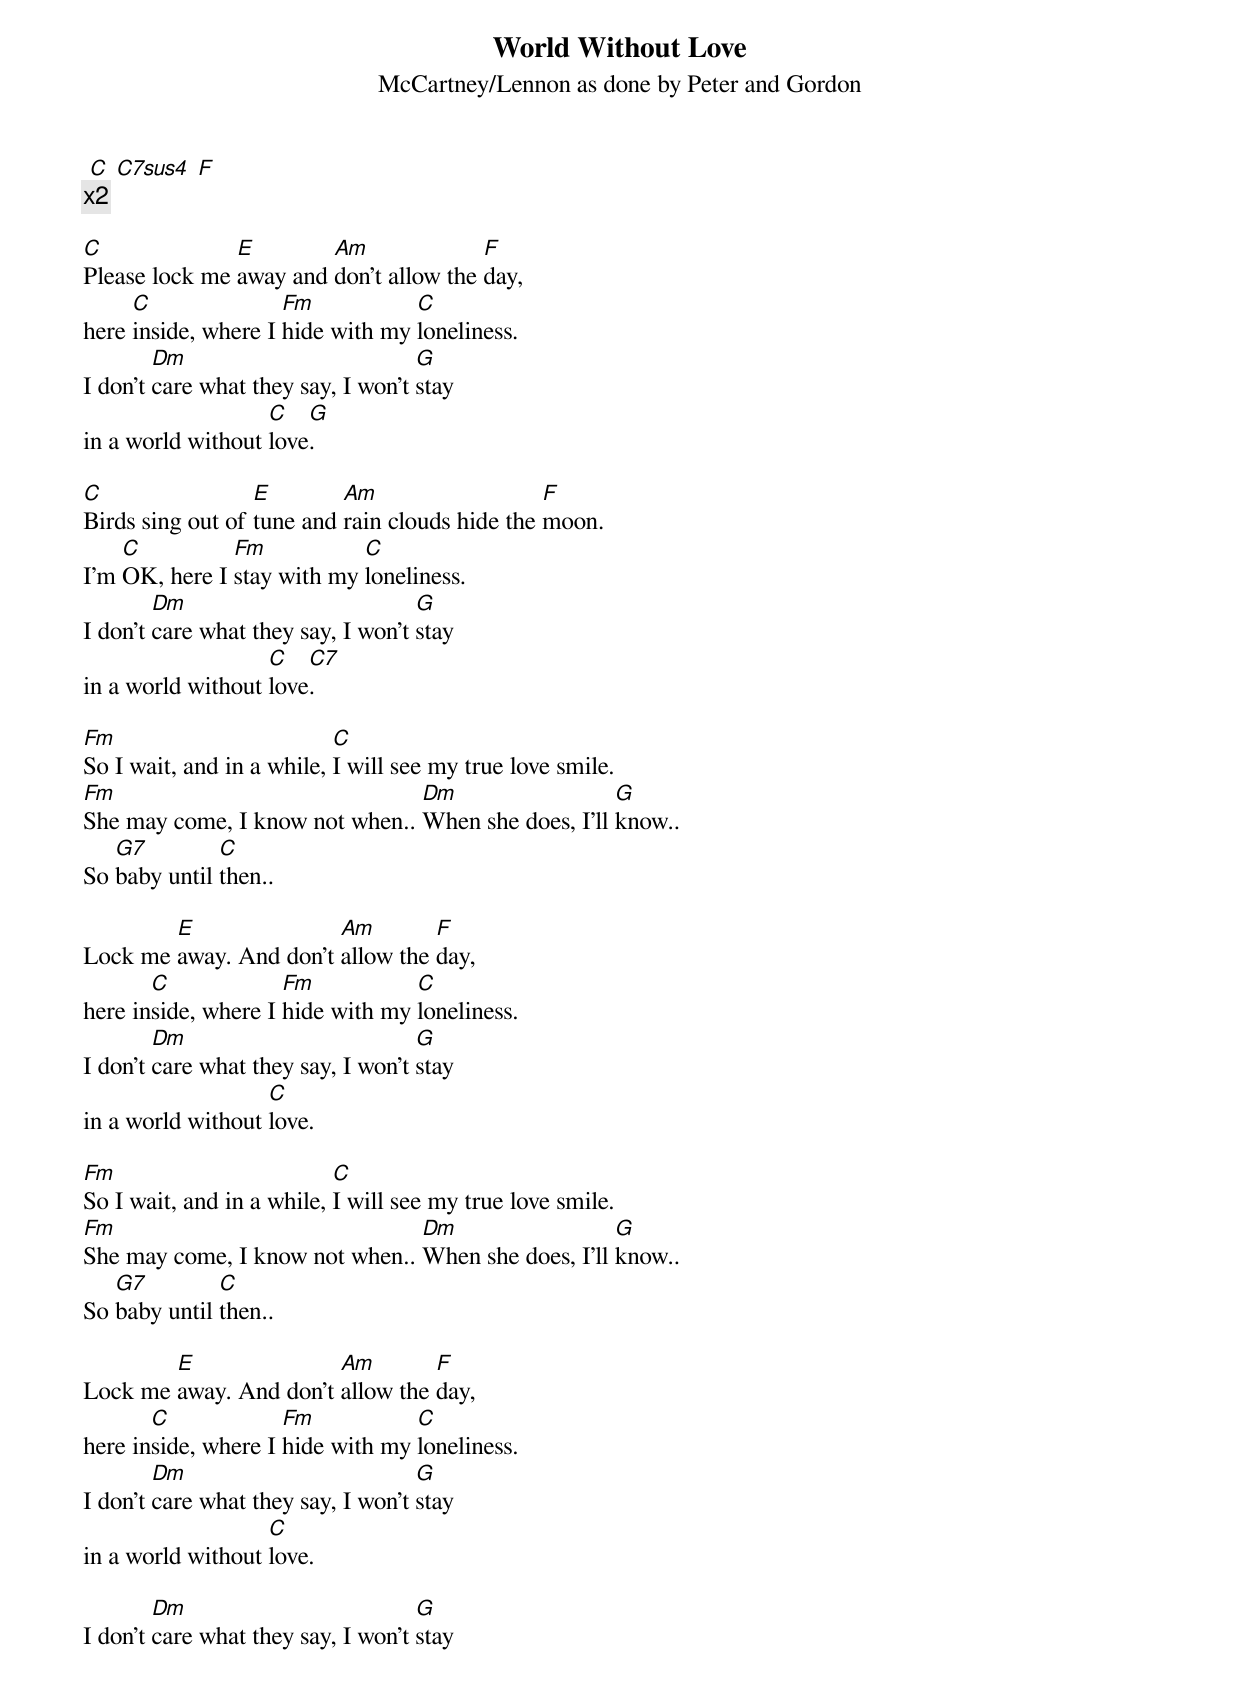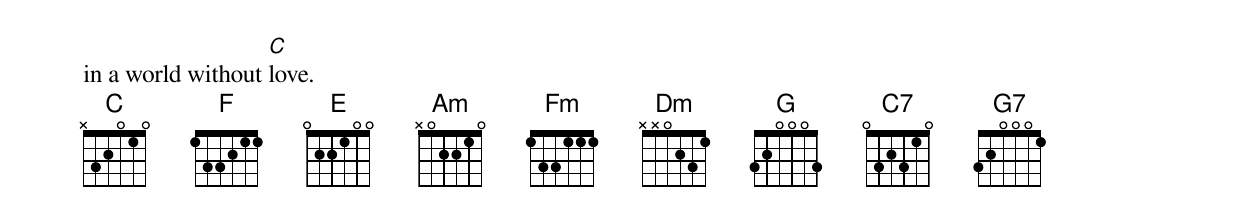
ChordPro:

{title: World Without Love}
{subtitle: McCartney/Lennon as done by Peter and Gordon}

 [C] [C7sus4] [F]
{c:x2}

[C]Please lock me [E]away and [Am]don't allow the [F]day,
here [C]inside, where I [Fm]hide with my [C]loneliness.
I don't [Dm]care what they say, I won't [G]stay
in a world without [C]love[G].

[C]Birds sing out of [E]tune and [Am]rain clouds hide the [F]moon.
I'm [C]OK, here I [Fm]stay with my [C]loneliness.
I don't [Dm]care what they say, I won't [G]stay
in a world without [C]love[C7].

[Fm]So I wait, and in a while, [C]I will see my true love smile.
[Fm]She may come, I know not when.. [Dm]When she does, I'll [G]know..
So [G7]baby until [C]then..

Lock me [E]away. And don't [Am]allow the [F]day,
here in[C]side, where I [Fm]hide with my [C]loneliness.
I don't [Dm]care what they say, I won't [G]stay
in a world without [C]love.

[Fm]So I wait, and in a while, [C]I will see my true love smile.
[Fm]She may come, I know not when.. [Dm]When she does, I'll [G]know..
So [G7]baby until [C]then..

Lock me [E]away. And don't [Am]allow the [F]day,
here in[C]side, where I [Fm]hide with my [C]loneliness.
I don't [Dm]care what they say, I won't [G]stay
in a world without [C]love.

I don't [Dm]care what they say, I won't [G]stay
in a world without [C]love.
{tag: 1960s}
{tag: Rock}
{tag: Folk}
